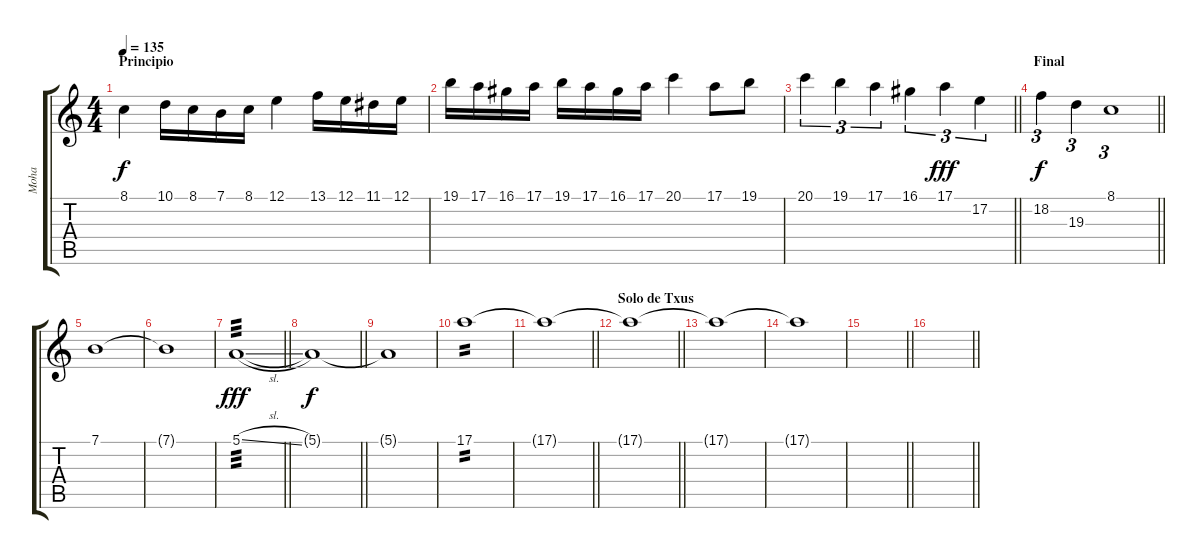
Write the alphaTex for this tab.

\track ("Moha" "Moha") {instrument violin}
\staff {score tabs}
\tuning (E4 B3 G3 D3 A2 E2) {hide}
\ts (4 4)
\section ("" "Principio")
\tempo 135
\clef g2
\ks c
8.1.4{dy f} 10.1.16 8.1.16 7.1.16 8.1.16 12.1.4 13.1.16 12.1.16 11.1.16 12.1.16 |
19.1.16 17.1.16 16.1.16 17.1.16 19.1.16 17.1.16 16.1.16 17.1.16 20.1.4 17.1.8 19.1.8 |
\barLineRight lightlight
20.1.4{tu (3 2)} 19.1.4{tu (3 2)} 17.1.4{tu (3 2)} 16.1.4{tu (3 2)} 17.1.4{tu (3 2) dy fff} 17.2.4{tu (3 2)} |
\section ("" "Final")
\barLineRight lightlight
18.2.4{tu (3 2) dy f} 19.3.4{tu (3 2)} 8.1.1{tu (3 2)} |
7.1.1 |
7.1{t}.1 |
\barLineRight lightlight
5.1{sl}.1{tp 3 dy fff} |
\barLineRight lightlight
5.1{t}.1{dy f} |
5.1{t}.1 |
17.1.1{tp 2 volume 3} |
\barLineRight lightlight
17.1{t}.1 |
\section ("" "Solo de Txus")
\barLineRight lightlight
17.1{t}.1 |
17.1{t}.1 |
17.1{t}.1 |
\barLineRight lightlight
|
\barLineRight lightlight
